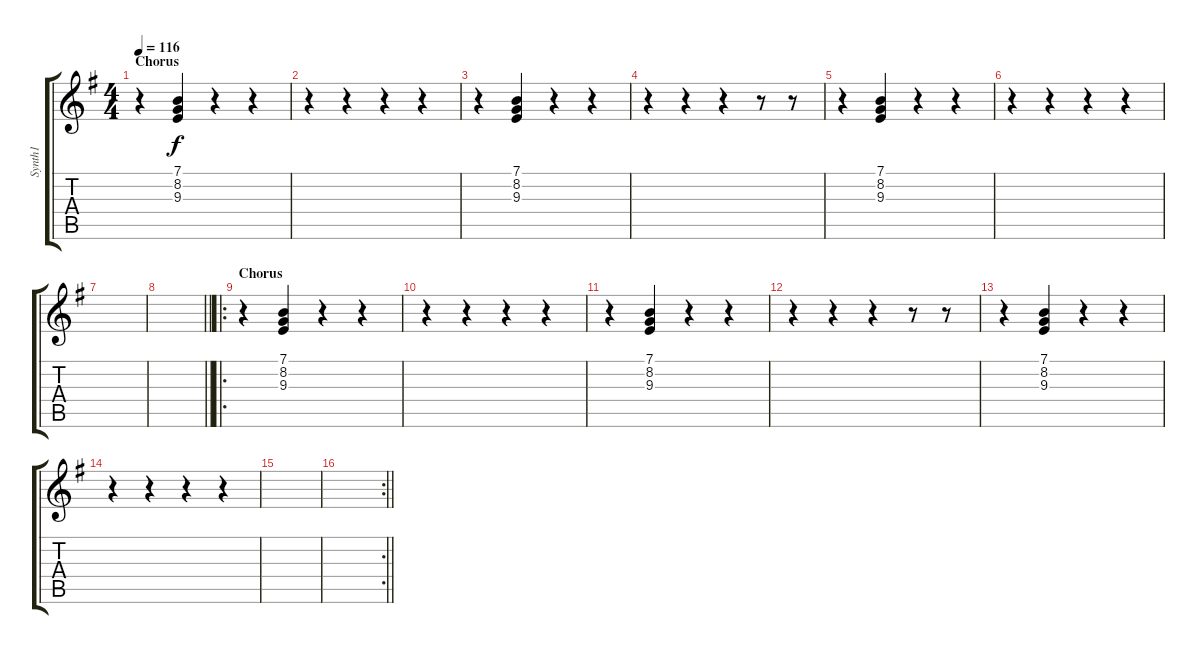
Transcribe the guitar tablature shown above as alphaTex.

\track ("Synth1" "Synth1") {instrument glockenspiel}
\staff {score tabs}
\tuning (E4 B3 G3 D3 A2 E2) {hide}
\ts (4 4)
\section ("" "Chorus")
\tempo 116
\clef g2
\ks g
r.4{dy f volume 13 instrument glockenspiel} (7.1 8.2 9.3).4 r.4 r.4 |
r.4 r.4 r.4 r.4 |
r.4 (7.1 8.2 9.3).4 r.4 r.4 |
r.4 r.4 r.4 r.8 r.8 |
r.4 (7.1 8.2 9.3).4 r.4 r.4 |
r.4 r.4 r.4 r.4 |
|
\barLineRight lightlight
|
\ro
\section ("" "Chorus")
r.4 (7.1 8.2 9.3).4 r.4 r.4 |
r.4 r.4 r.4 r.4 |
r.4 (7.1 8.2 9.3).4 r.4 r.4 |
r.4 r.4 r.4 r.8 r.8 |
r.4 (7.1 8.2 9.3).4 r.4 r.4 |
r.4 r.4 r.4 r.4 |
|
\rc 2
\barLineRight lightlight
